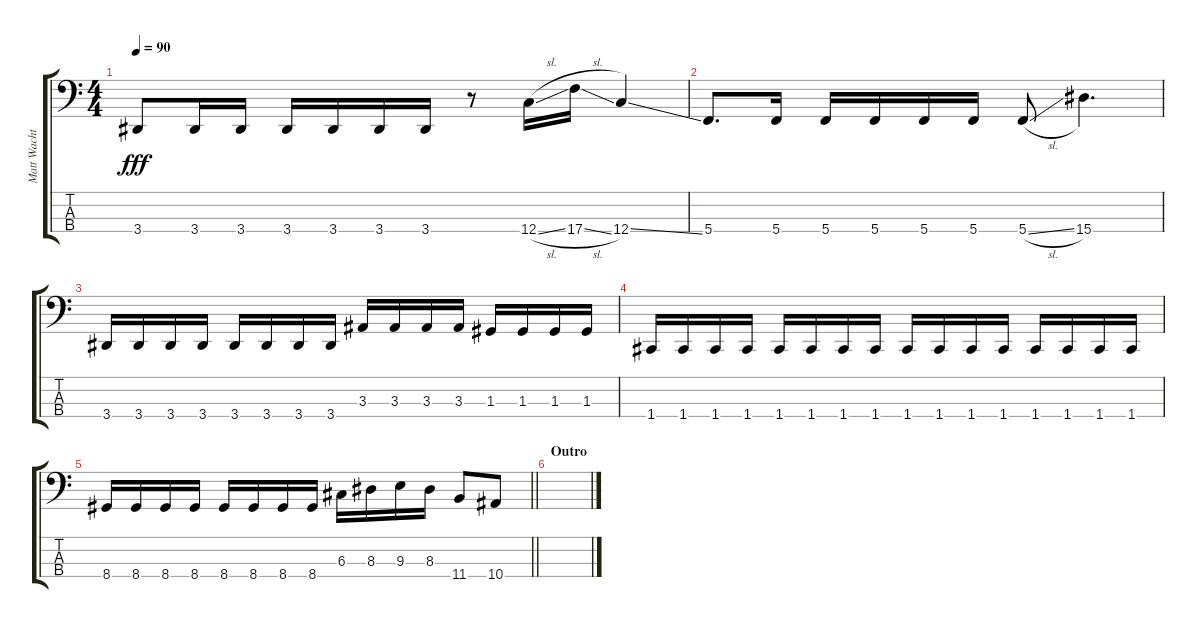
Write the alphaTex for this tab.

\track ("Matt Wachter - Bass" "Matt Wacht") {instrument electricbasspick}
\staff {score tabs}
\tuning (F2 C2 G1 C1) {hide}
\ts (4 4)
\tempo 90
\clef f4
\ks c
3.4.8{dy fff} 3.4.16 3.4.16 3.4.16 3.4.16 3.4.16 3.4.16 r.8 12.4{sl}.16 17.4{sl}.16 12.4{ss}.4 |
5.4.8{d} 5.4.16 5.4.16 5.4.16 5.4.16 5.4.16 5.4{sl}.8 15.4.4{d} |
3.4.16 3.4.16 3.4.16 3.4.16 3.4.16 3.4.16 3.4.16 3.4.16 3.3.16 3.3.16 3.3.16 3.3.16 1.3.16 1.3.16 1.3.16 1.3.16 |
1.4.16 1.4.16 1.4.16 1.4.16 1.4.16 1.4.16 1.4.16 1.4.16 1.4.16 1.4.16 1.4.16 1.4.16 1.4.16 1.4.16 1.4.16 1.4.16 |
\barLineRight lightlight
8.4.16 8.4.16 8.4.16 8.4.16 8.4.16 8.4.16 8.4.16 8.4.16 6.3.16 8.3.16 9.3.16 8.3.16 11.4.8 10.4.8 |
\section ("" "Outro")
